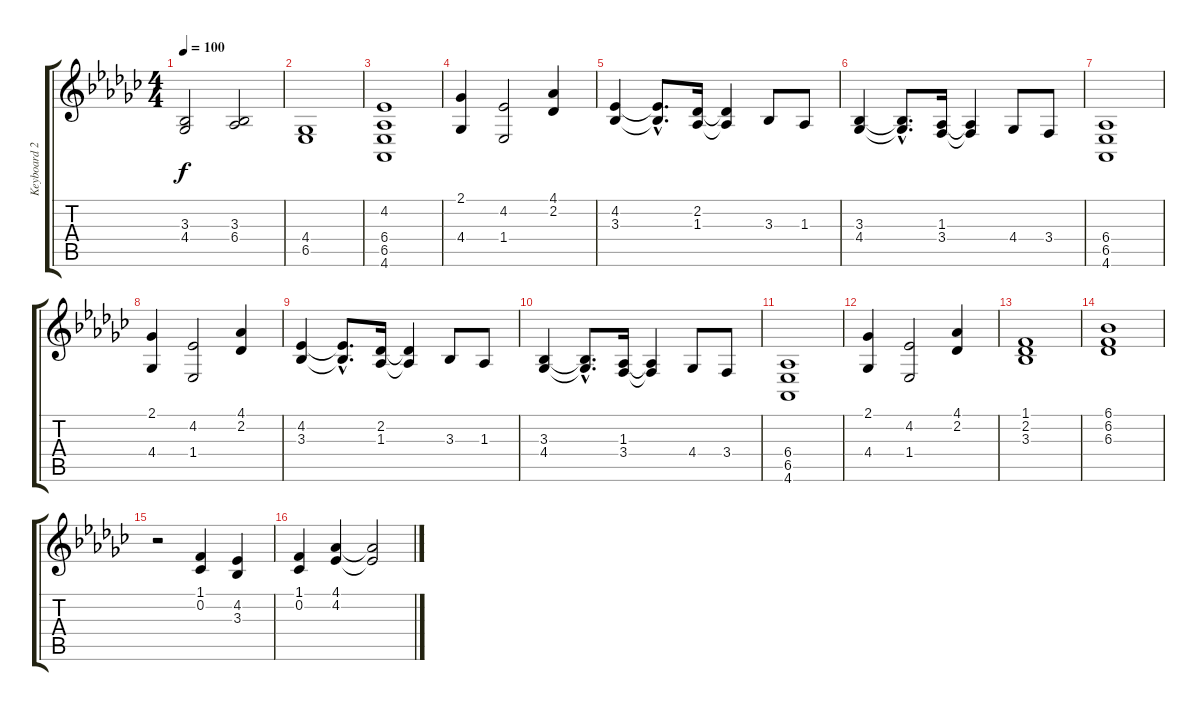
\track ("Keyboard 2" "Keyboard 2") {instrument lead2sawtooth}
\staff {score tabs}
\tuning (E4 B3 G3 D3 A2 E2) {hide}
\ts (4 4)
\tempo 100
\clef g2
\ks gb
(3.3 4.4).2{dy f} (3.3 6.4).2 |
(4.4 6.5).1 |
(4.2 6.4 6.5 4.6).1 |
(2.1 4.4).4 (4.2 1.4).2 (4.1 2.2).4 |
(4.2 3.3).4 (4.2{hac t} 3.3{hac t}).8{d} (2.2 1.3).16 (2.2{t} 1.3{t}).4 3.3.8 1.3.8 |
(3.3 4.4).4 (3.3{hac t} 4.4{hac t}).8{d} (1.3 3.4).16 (1.3{t} 3.4{t}).4 4.4.8 3.4.8 |
(6.4 6.5 4.6).1 |
(2.1 4.4).4 (4.2 1.4).2 (4.1 2.2).4 |
(4.2 3.3).4 (4.2{hac t} 3.3{hac t}).8{d} (2.2 1.3).16 (2.2{t} 1.3{t}).4 3.3.8 1.3.8 |
(3.3 4.4).4 (3.3{hac t} 4.4{hac t}).8{d} (1.3 3.4).16 (1.3{t} 3.4{t}).4 4.4.8 3.4.8 |
(6.4 6.5 4.6).1 |
(2.1 4.4).4 (4.2 1.4).2 (4.1 2.2).4 |
(1.1 2.2 3.3).1 |
(6.1 6.2 6.3).1 |
r.2 (1.1 0.2).4 (4.2 3.3).4 |
(1.1 0.2).4 (4.1 4.2).4 (4.1{t} 4.2{t}).2
